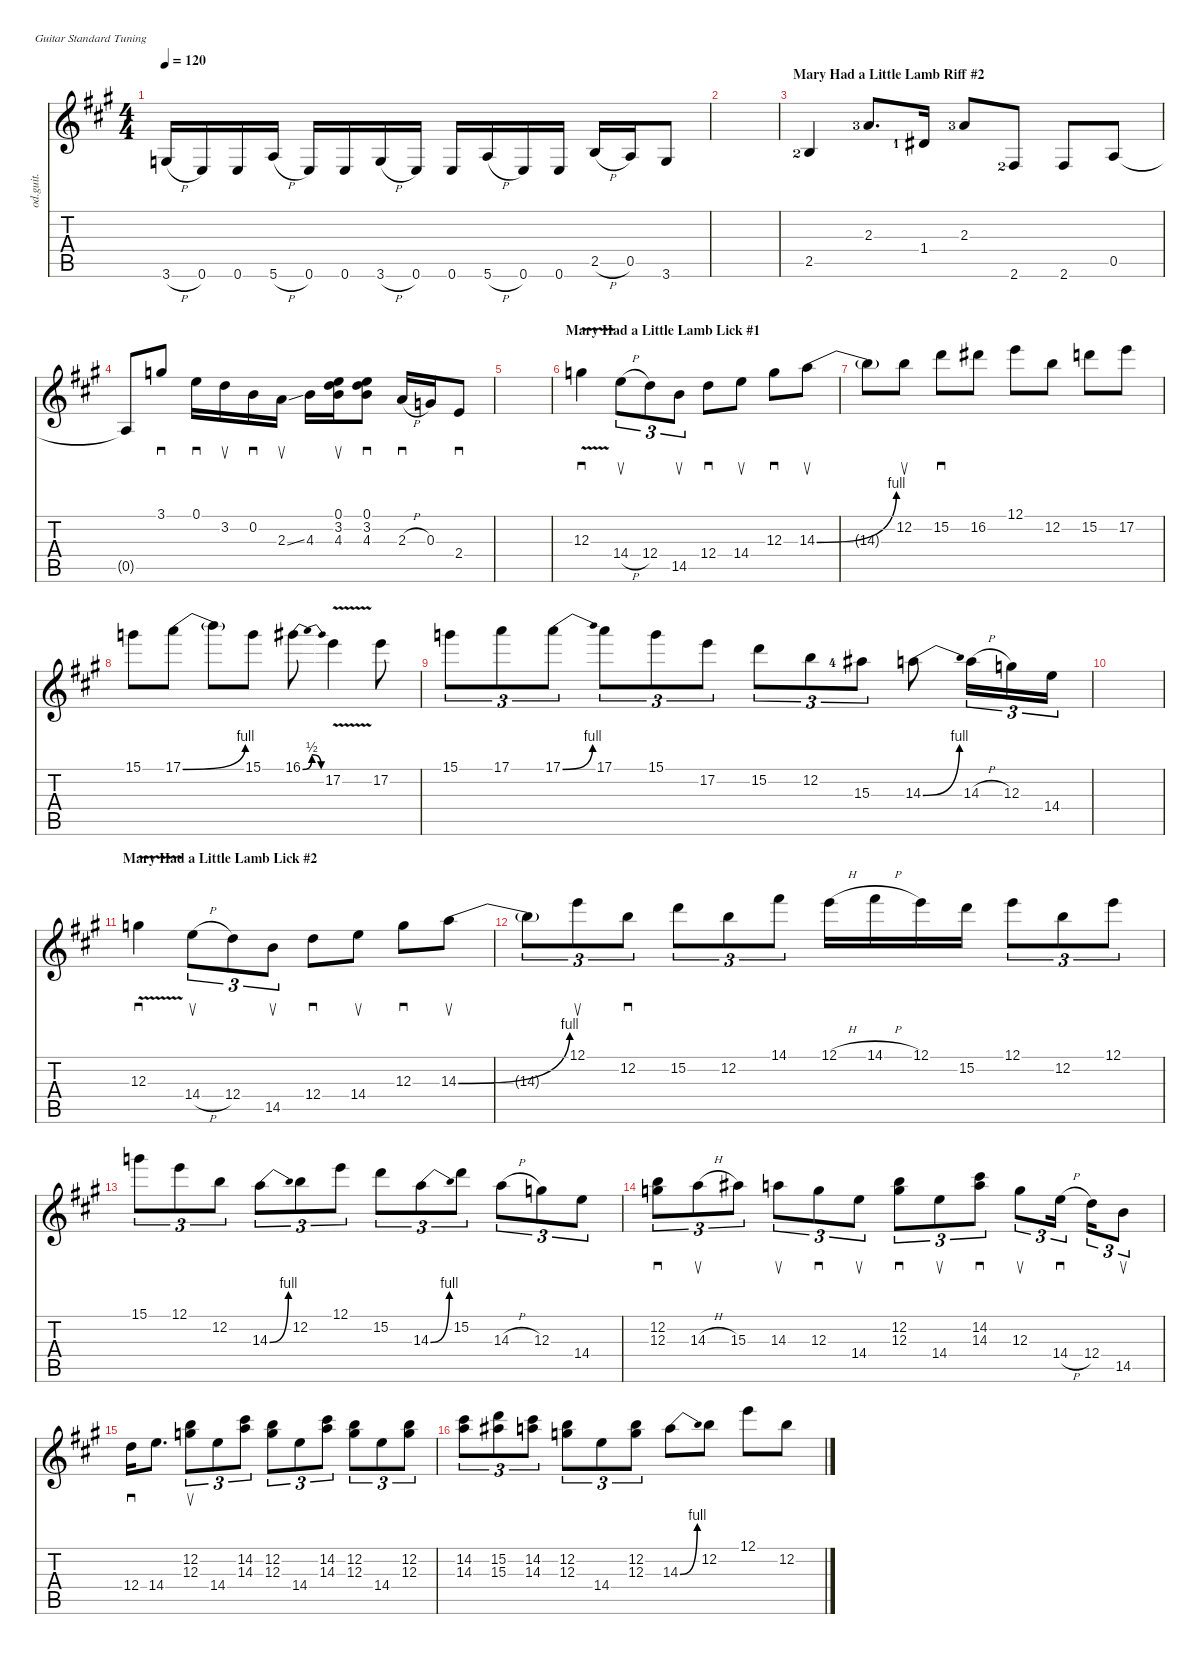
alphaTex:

\defaultSystemsLayout 4
\hideDynamics
\bracketExtendMode nobrackets
\track ("Overdriven Guitar" "od.guit.") {instrument overdrivenguitar}
\staff {score tabs}
\tuning (E4 B3 G3 D3 A2 E2)
\ts (4 4)
\tempo 120
\clef g2
\ks a
3.6{h acc forcenatural}.16{dy mf beam Up} 0.6{acc forcenatural}.16{beam Up} 0.6{acc forcenatural}.16{beam Up} 5.6{h acc forcenatural}.16{beam Up} 0.6{acc forcenatural}.16{beam Up} 0.6{acc forcenatural}.16{beam Up} 3.6{h acc forcenatural}.16{beam Up} 0.6{acc forcenatural}.16{beam Up} 0.6{acc forcenatural}.16{beam Up} 5.6{h acc forcenatural}.16{beam Up} 0.6{acc forcenatural}.16{beam Up} 0.6{acc forcenatural}.16{beam Up} 2.5{h acc forcenatural}.16{beam Up} 0.5{acc forcenatural}.16{beam Up} 3.6{acc forcenatural}.8{beam Up} |
|
\section ("" "Mary Had a Little Lamb Riff #2")
2.5{lf 3 acc forcenatural}.4{beam Up} 2.3{lf 4 acc forcenatural}.8{d beam Up} 1.4{lf 2 acc #}.16{beam Up} 2.3{lf 4 acc forcenatural}.8{beam Up} 2.6{lf 3 acc #}.8{beam Up} 2.6{acc #}.8{beam Up} 0.5{acc forcenatural}.8{beam Up} |
0.5{t acc forcenatural}.8{beam Up} 3.1{acc forcenatural}.8{sd beam Up} 0.1{acc forcenatural}.16{sd beam Down} 3.2{acc forcenatural}.16{su beam Down} 0.2{acc forcenatural}.16{sd beam Down} 2.3{ss acc forcenatural}.16{su beam Down} 4.3{acc forcenatural}.16{beam Down} (3.2{acc forcenatural} 0.1{acc forcenatural} 4.3{acc forcenatural}).16{su dy mp beam Down} (3.2{acc forcenatural} 0.1{acc forcenatural} 4.3{acc forcenatural}).8{sd beam Down} 2.3{h acc forcenatural}.16{sd dy mf beam Up} 0.3{acc forcenatural}.16{beam Up} 2.4{acc forcenatural}.8{sd beam Up} |
|
\section ("" "Mary Had a Little Lamb Lick #1")
12.3{v acc forcenatural}.4{sd beam Down} 14.4{h acc forcenatural}.8{su tu (3 2) beam Down} 12.4{acc forcenatural}.8{tu (3 2) beam Down} 14.5{acc forcenatural}.8{su tu (3 2) beam Down} 12.4{acc forcenatural}.8{sd beam Down} 14.4{acc forcenatural}.8{su beam Down} 12.3{acc forcenatural}.8{sd beam Down} 14.3{be (bend 0 0 58.199999999999996 4) acc forcenatural}.8{su beam Down} |
14.3{t}.8{beam Down} 12.2{acc forcenatural}.8{su beam Down} 15.2{acc forcenatural}.8{sd beam Down} 16.2{acc #}.8{beam Down} 12.1{acc forcenatural}.8{beam Down} 12.2{acc forcenatural}.8{beam Down} 15.2{acc forcenatural}.8{beam Down} 17.2{acc forcenatural}.8{beam Down} |
15.1{acc forcenatural}.8{beam Down} 17.1{be (bend 0 0 30.599999999999998 4) acc forcenatural}.8{beam Down} 17.1{t}.8{beam Down} 15.1{acc forcenatural}.8{beam Down} 16.1{be (bendrelease 0 0 10.2 2 20.4 2 30 0) acc #}.8{beam Down} 17.2{v acc forcenatural}.4{beam Down} 17.2{acc forcenatural}.8{beam Down} |
15.1{acc forcenatural}.8{tu (3 2) beam Down} 17.1{acc forcenatural}.8{tu (3 2) beam Down} 17.1{be (bend 0 0 15 4) acc forcenatural}.8{tu (3 2) beam Down} 17.1{acc forcenatural}.8{tu (3 2) beam Down} 15.1{acc forcenatural}.8{tu (3 2) beam Down} 17.2{acc forcenatural}.8{tu (3 2) beam Down} 15.2{acc forcenatural}.8{tu (3 2) beam Down} 12.2{acc forcenatural}.8{tu (3 2) beam Down} 15.3{lf 5 acc #}.8{tu (3 2) beam Down} 14.3{be (bend 0 0 15 4) acc forcenatural}.8{beam Down} 14.3{h acc forcenatural}.16{tu (3 2) beam Down} 12.3{acc forcenatural}.16{tu (3 2) beam Down} 14.4{acc forcenatural}.16{tu (3 2) beam Down} |
|
\section ("" "Mary Had a Little Lamb Lick #2")
12.3{v acc forcenatural}.4{sd beam Down} 14.4{h acc forcenatural}.8{su tu (3 2) beam Down} 12.4{acc forcenatural}.8{tu (3 2) beam Down} 14.5{acc forcenatural}.8{su tu (3 2) beam Down} 12.4{acc forcenatural}.8{sd beam Down} 14.4{acc forcenatural}.8{su beam Down} 12.3{acc forcenatural}.8{sd beam Down} 14.3{be (bend 0 0 52.199999999999996 4) acc forcenatural}.8{su beam Down} |
14.3{t}.8{tu (3 2) beam Down} 12.1{acc forcenatural}.8{su tu (3 2) beam Down} 12.2{acc forcenatural}.8{sd tu (3 2) beam Down} 15.2{acc forcenatural}.8{tu (3 2) beam Down} 12.2{acc forcenatural}.8{tu (3 2) beam Down} 14.1{acc #}.8{tu (3 2) beam Down} 12.1{h acc forcenatural}.16{beam Down} 14.1{h acc #}.16{beam Down} 12.1{acc forcenatural}.16{beam Down} 15.2{acc forcenatural}.16{beam Down} 12.1{acc forcenatural}.8{tu (3 2) beam Down} 12.2{acc forcenatural}.8{tu (3 2) beam Down} 12.1{acc forcenatural}.8{tu (3 2) beam Down} |
15.1{acc forcenatural}.8{tu (3 2) beam Down} 12.1{acc forcenatural}.8{tu (3 2) beam Down} 12.2{acc forcenatural}.8{tu (3 2) beam Down} 14.3{be (bend 0 0 15 4) acc forcenatural}.8{tu (3 2) beam Down} 12.2{acc forcenatural}.8{tu (3 2) beam Down} 12.1{acc forcenatural}.8{tu (3 2) beam Down} 15.2{acc forcenatural}.8{tu (3 2) beam Down} 14.3{be (bend 0 0 15 4) acc forcenatural}.8{tu (3 2) beam Down} 15.2{acc forcenatural}.8{tu (3 2) beam Down} 14.3{h acc forcenatural}.8{tu (3 2) beam Down} 12.3{acc forcenatural}.8{tu (3 2) beam Down} 14.4{acc forcenatural}.8{tu (3 2) beam Down} |
(12.3{acc forcenatural} 12.2{acc forcenatural}).8{sd tu (3 2) beam Down} 14.3{h acc forcenatural}.8{su tu (3 2) beam Down} 15.3{acc #}.8{tu (3 2) beam Down} 14.3{acc forcenatural}.8{su tu (3 2) beam Down} 12.3{acc forcenatural}.8{sd tu (3 2) beam Down} 14.4{acc forcenatural}.8{su tu (3 2) beam Down} (12.3{acc forcenatural} 12.2{acc forcenatural}).8{sd tu (3 2) beam Down} 14.4{acc forcenatural}.8{su tu (3 2) beam Down} (14.3{acc forcenatural} 14.2{acc #}).8{sd tu (3 2) beam Down} 12.3{acc forcenatural}.8{su tu (3 2) beam Down} 14.4{h acc forcenatural}.16{sd tu (3 2) beam Down} 12.4{acc forcenatural}.16{tu (3 2) beam Down} 14.5{acc forcenatural}.8{su tu (3 2) beam Down} |
12.4{acc forcenatural}.16{sd beam Down} 14.4{acc forcenatural}.8{d beam Down} (12.3{acc forcenatural} 12.2{acc forcenatural}).8{su tu (3 2) beam Down} 14.4{acc forcenatural}.8{tu (3 2) beam Down} (14.3{acc forcenatural} 14.2{acc #}).8{tu (3 2) beam Down} (12.3{acc forcenatural} 12.2{acc forcenatural}).8{tu (3 2) beam Down} 14.4{acc forcenatural}.8{tu (3 2) beam Down} (14.3{acc forcenatural} 14.2{acc #}).8{tu (3 2) beam Down} (12.3{acc forcenatural} 12.2{acc forcenatural}).8{tu (3 2) beam Down} 14.4{acc forcenatural}.8{tu (3 2) beam Down} (12.3{acc forcenatural} 12.2{acc forcenatural}).8{tu (3 2) beam Down} |
(14.3{acc forcenatural} 14.2{acc #}).8{tu (3 2) beam Down} (15.3{acc #} 15.2{acc forcenatural}).8{tu (3 2) beam Down} (14.3{acc forcenatural} 14.2{acc #}).8{tu (3 2) beam Down} (12.3{acc forcenatural} 12.2{acc forcenatural}).8{tu (3 2) beam Down} 14.4{acc forcenatural}.8{tu (3 2) beam Down} (12.3{acc forcenatural} 12.2{acc forcenatural}).8{tu (3 2) beam Down} 14.3{be (bend 0 0 15 4) acc forcenatural}.8{beam Down} 12.2{acc forcenatural}.8{beam Down} 12.1{acc forcenatural}.8{beam Down} 12.2{acc forcenatural}.8{beam Down}
